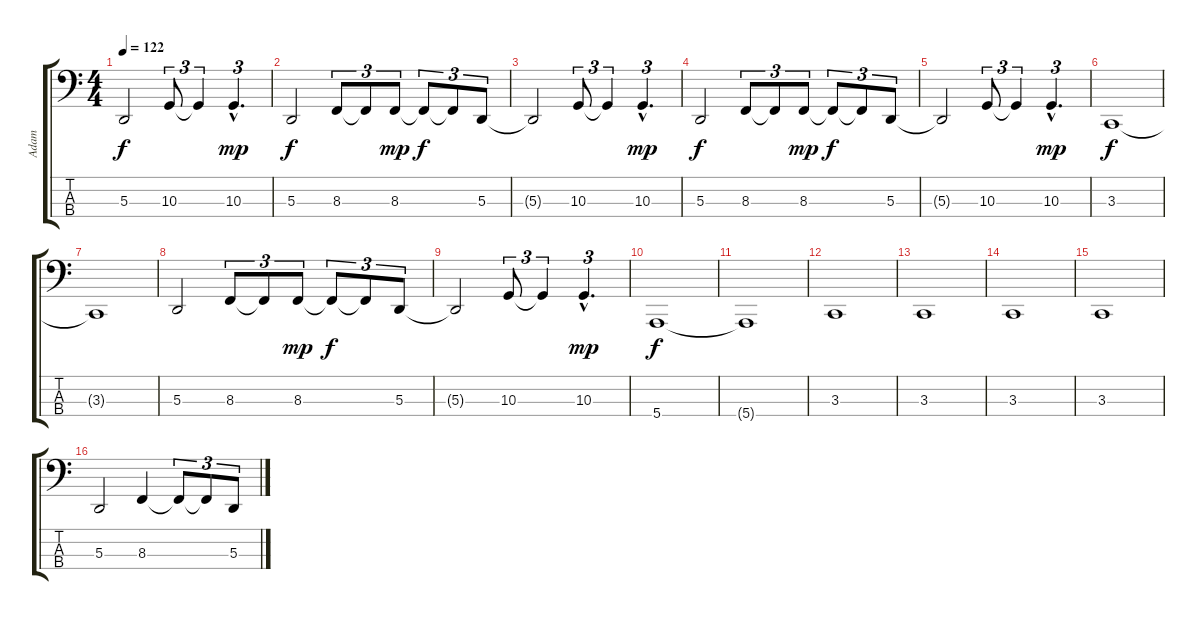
\track ("Adam" "Adam") {instrument electricbassfinger}
\staff {score tabs}
\tuning (G1 D1 A0 E0) {hide}
\ts (4 4)
\tempo 122
\clef f4
\ks c
5.3{t}.2{dy f} 10.3.8{tu (3 2)} 10.3{t}.4{tu (3 2)} 10.3{hac}.4{d tu (3 2) dy mp} |
5.3.2{dy f} 8.3.8{tu (3 2)} 8.3{t}.8{tu (3 2)} 8.3.8{tu (3 2) dy mp} 8.3{t}.8{tu (3 2) dy f} 8.3{t}.8{tu (3 2)} 5.3.8{tu (3 2)} |
5.3{t}.2 10.3.8{tu (3 2)} 10.3{t}.4{tu (3 2)} 10.3{hac}.4{d tu (3 2) dy mp} |
5.3.2{dy f} 8.3.8{tu (3 2)} 8.3{t}.8{tu (3 2)} 8.3.8{tu (3 2) dy mp} 8.3{t}.8{tu (3 2) dy f} 8.3{t}.8{tu (3 2)} 5.3.8{tu (3 2)} |
5.3{t}.2 10.3.8{tu (3 2)} 10.3{t}.4{tu (3 2)} 10.3{hac}.4{d tu (3 2) dy mp} |
3.3.1{dy f} |
3.3{t}.1 |
5.3.2 8.3.8{tu (3 2)} 8.3{t}.8{tu (3 2)} 8.3.8{tu (3 2) dy mp} 8.3{t}.8{tu (3 2) dy f} 8.3{t}.8{tu (3 2)} 5.3.8{tu (3 2)} |
5.3{t}.2 10.3.8{tu (3 2)} 10.3{t}.4{tu (3 2)} 10.3{hac}.4{d tu (3 2) dy mp} |
5.4.1{dy f} |
5.4{t}.1 |
3.3.1 |
3.3.1 |
3.3.1 |
3.3.1 |
5.3.2 8.3.4 8.3{t}.8{tu (3 2)} 8.3{t}.8{tu (3 2)} 5.3.8{tu (3 2)}
